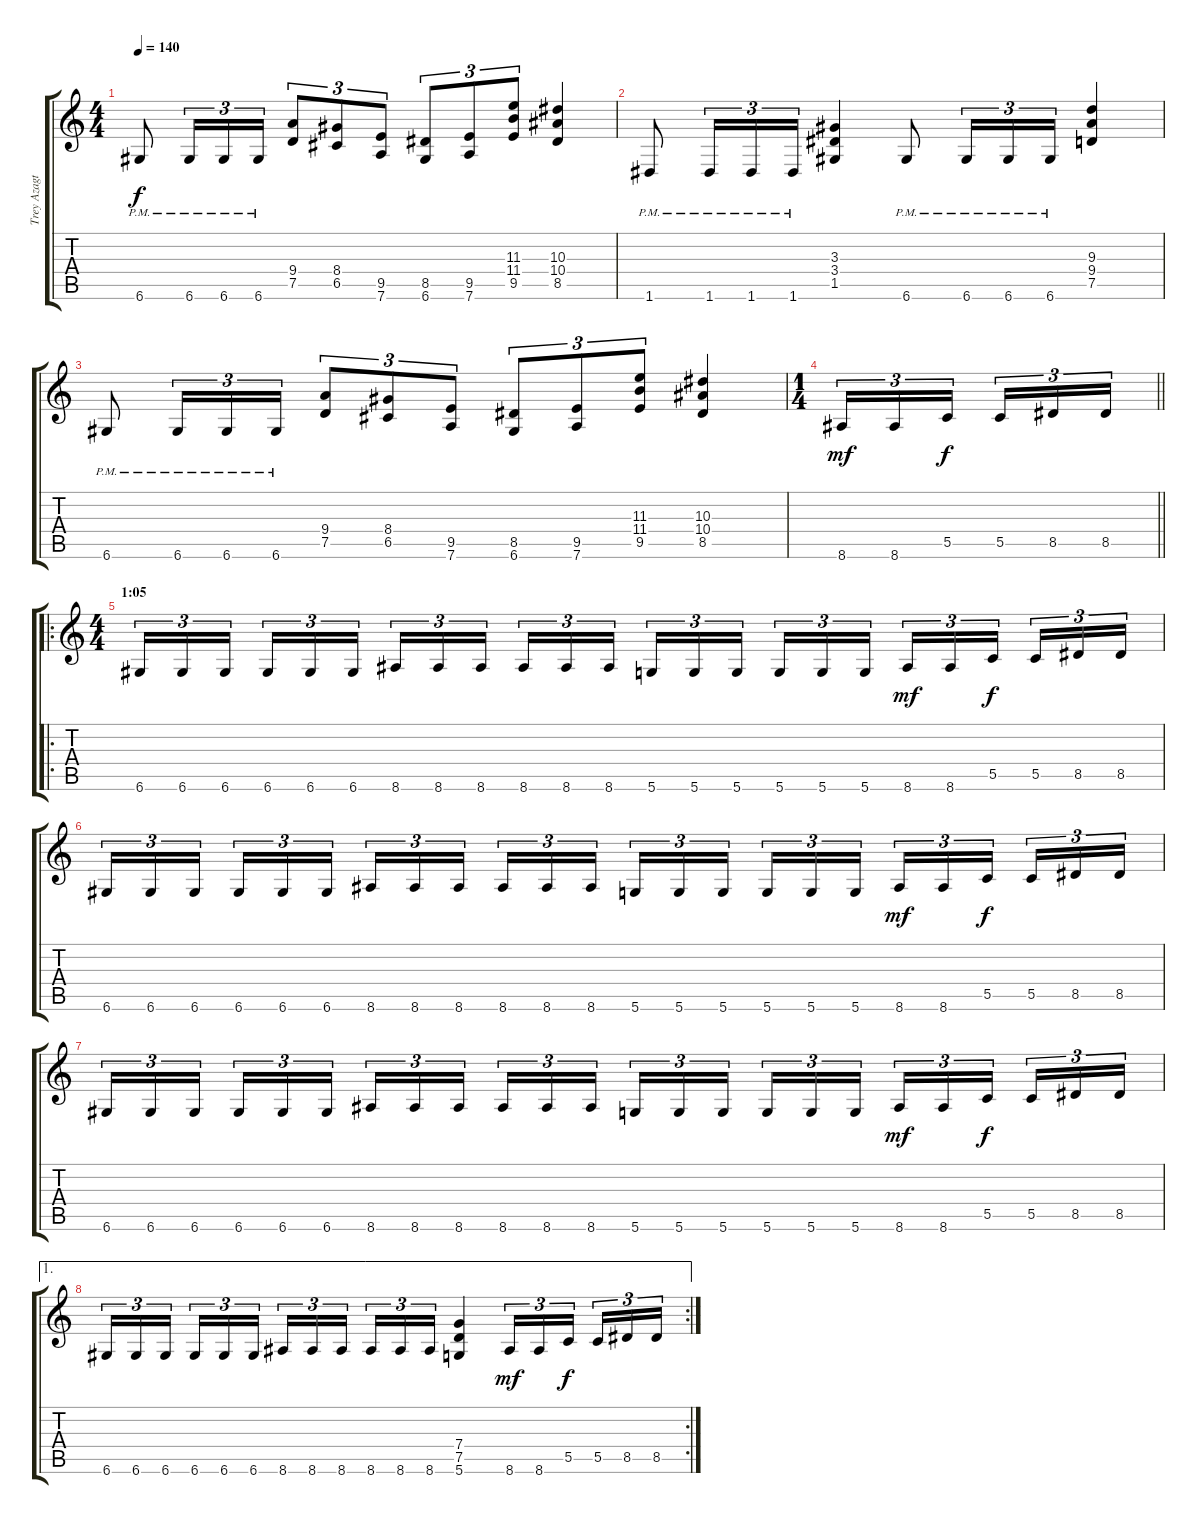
\track ("Trey Azagthoth" "Trey Azagt") {instrument distortionguitar}
\staff {score tabs}
\tuning (D4 A3 F3 C3 G2 D2) {hide}
\ts (4 4)
\tempo 140
\clef g2
\ks c
6.6{pm}.8{dy f} 6.6{pm}.16{tu (3 2)} 6.6{pm}.16{tu (3 2)} 6.6{pm}.16{tu (3 2)} (9.4 7.5).8{tu (3 2)} (8.4 6.5).8{tu (3 2)} (9.5 7.6).8{tu (3 2)} (8.5 6.6).8{tu (3 2)} (9.5 7.6).8{tu (3 2)} (11.3 11.4 9.5).8{tu (3 2)} (10.3 10.4 8.5).4 |
1.6{pm}.8 1.6{pm}.16{tu (3 2)} 1.6{pm}.16{tu (3 2)} 1.6{pm}.16{tu (3 2)} (3.3 3.4 1.5).4 6.6{pm}.8 6.6{pm}.16{tu (3 2)} 6.6{pm}.16{tu (3 2)} 6.6{pm}.16{tu (3 2)} (9.3 9.4 7.5).4 |
6.6{pm}.8 6.6{pm}.16{tu (3 2)} 6.6{pm}.16{tu (3 2)} 6.6{pm}.16{tu (3 2)} (9.4 7.5).8{tu (3 2)} (8.4 6.5).8{tu (3 2)} (9.5 7.6).8{tu (3 2)} (8.5 6.6).8{tu (3 2)} (9.5 7.6).8{tu (3 2)} (11.3 11.4 9.5).8{tu (3 2)} (10.3 10.4 8.5).4 |
\ts (1 4)
\barLineRight lightlight
8.6.16{tu (3 2) dy mf} 8.6.16{tu (3 2)} 5.5.16{tu (3 2) dy f beam splitsecondary} 5.5.16{tu (3 2)} 8.5.16{tu (3 2)} 8.5.16{tu (3 2)} |
\ro
\ts (4 4)
\section ("" "1:05")
6.6.16{tu (3 2)} 6.6.16{tu (3 2)} 6.6.16{tu (3 2) beam splitsecondary} 6.6.16{tu (3 2)} 6.6.16{tu (3 2)} 6.6.16{tu (3 2)} 8.6.16{tu (3 2)} 8.6.16{tu (3 2)} 8.6.16{tu (3 2) beam splitsecondary} 8.6.16{tu (3 2)} 8.6.16{tu (3 2)} 8.6.16{tu (3 2)} 5.6.16{tu (3 2)} 5.6.16{tu (3 2)} 5.6.16{tu (3 2) beam splitsecondary} 5.6.16{tu (3 2)} 5.6.16{tu (3 2)} 5.6.16{tu (3 2)} 8.6.16{tu (3 2) dy mf} 8.6.16{tu (3 2)} 5.5.16{tu (3 2) dy f beam splitsecondary} 5.5.16{tu (3 2)} 8.5.16{tu (3 2)} 8.5.16{tu (3 2)} |
6.6.16{tu (3 2)} 6.6.16{tu (3 2)} 6.6.16{tu (3 2) beam splitsecondary} 6.6.16{tu (3 2)} 6.6.16{tu (3 2)} 6.6.16{tu (3 2)} 8.6.16{tu (3 2)} 8.6.16{tu (3 2)} 8.6.16{tu (3 2) beam splitsecondary} 8.6.16{tu (3 2)} 8.6.16{tu (3 2)} 8.6.16{tu (3 2)} 5.6.16{tu (3 2)} 5.6.16{tu (3 2)} 5.6.16{tu (3 2) beam splitsecondary} 5.6.16{tu (3 2)} 5.6.16{tu (3 2)} 5.6.16{tu (3 2)} 8.6.16{tu (3 2) dy mf} 8.6.16{tu (3 2)} 5.5.16{tu (3 2) dy f beam splitsecondary} 5.5.16{tu (3 2)} 8.5.16{tu (3 2)} 8.5.16{tu (3 2)} |
6.6.16{tu (3 2)} 6.6.16{tu (3 2)} 6.6.16{tu (3 2) beam splitsecondary} 6.6.16{tu (3 2)} 6.6.16{tu (3 2)} 6.6.16{tu (3 2)} 8.6.16{tu (3 2)} 8.6.16{tu (3 2)} 8.6.16{tu (3 2) beam splitsecondary} 8.6.16{tu (3 2)} 8.6.16{tu (3 2)} 8.6.16{tu (3 2)} 5.6.16{tu (3 2)} 5.6.16{tu (3 2)} 5.6.16{tu (3 2) beam splitsecondary} 5.6.16{tu (3 2)} 5.6.16{tu (3 2)} 5.6.16{tu (3 2)} 8.6.16{tu (3 2) dy mf} 8.6.16{tu (3 2)} 5.5.16{tu (3 2) dy f beam splitsecondary} 5.5.16{tu (3 2)} 8.5.16{tu (3 2)} 8.5.16{tu (3 2)} |
\ae 1
\rc 2
6.6.16{tu (3 2)} 6.6.16{tu (3 2)} 6.6.16{tu (3 2) beam splitsecondary} 6.6.16{tu (3 2)} 6.6.16{tu (3 2)} 6.6.16{tu (3 2)} 8.6.16{tu (3 2)} 8.6.16{tu (3 2)} 8.6.16{tu (3 2) beam splitsecondary} 8.6.16{tu (3 2)} 8.6.16{tu (3 2)} 8.6.16{tu (3 2)} (7.4 7.5 5.6).4 8.6.16{tu (3 2) dy mf} 8.6.16{tu (3 2)} 5.5.16{tu (3 2) dy f beam splitsecondary} 5.5.16{tu (3 2)} 8.5.16{tu (3 2)} 8.5.16{tu (3 2)}
